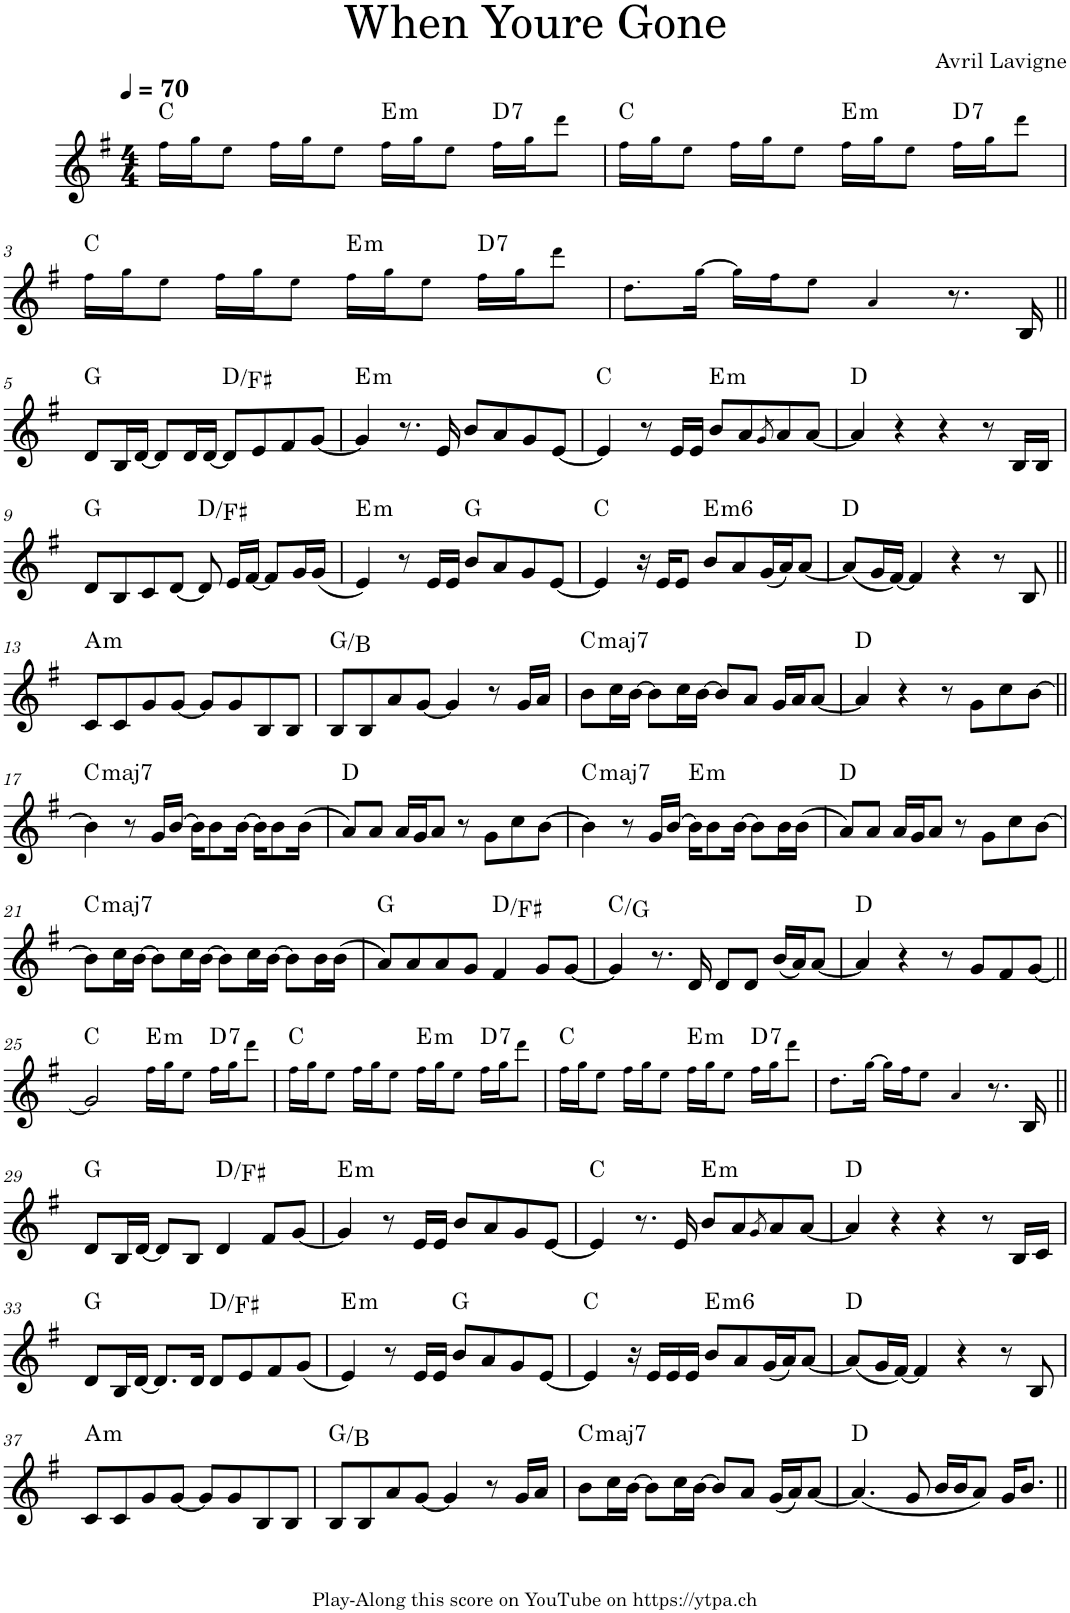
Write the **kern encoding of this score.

**kern	**harte
*part1	*part1
*staff1	*
*I"Piano	*
*I'Pno.	*
*clefG2	*
*k[f#]	*
*M4/4	*
*MM70	*
=1	=1
16ff#!\LL	C:maj
16gg!\J	.
8ee!\J	.
16ff#!\LL	.
16gg!\J	.
8ee!\J	.
!	!LO:H:kt=m
16ff#!\LL	E:min
16gg!\J	.
8ee!\J	.
!	!LO:H:kt=7
16ff#!\LL	D:7
16gg!\J	.
8ddd!\J	.
=2	=2
16ff#!\LL	C:maj
16gg!\J	.
8ee!\J	.
16ff#!\LL	.
16gg!\J	.
8ee!\J	.
!	!LO:H:kt=m
16ff#!\LL	E:min
16gg!\J	.
8ee!\J	.
!	!LO:H:kt=7
16ff#!\LL	D:7
16gg!\J	.
8ddd!\J	.
!!LO:LB:g=z
=3	=3
16ff#!\LL	C:maj
16gg!\J	.
8ee!\J	.
16ff#!\LL	.
16gg!\J	.
8ee!\J	.
!	!LO:H:kt=m
16ff#!\LL	E:min
16gg!\J	.
8ee!\J	.
!	!LO:H:kt=7
16ff#!\LL	D:7
16gg!\J	.
8ddd!\J	.
=4	=4
8.dd!\L	.
[16gg!\Jk	.
16gg!\LL]	.
16ff#!\J	.
8ee!\J	.
4a!/	.
8.r	.
16B/	.
!!LO:LB:g=z
=5||	=5||
8d/L	G:maj
16B/L	.
[16d/JJ	.
8d/L]	.
16d/L	.
[16d/JJ	.
8d/L]	D:maj/3
8e/	.
8f#/	.
[8g/J	.
=6	=6
!	!LO:H:kt=m
4g/]	E:min
8.r	.
16e/	.
8b/L	.
8a/	.
8g/	.
[8e/J	.
=7	=7
4e/]	C:maj
8r	.
16e/LL	.
16e/JJ	.
!	!LO:H:kt=m
8b/L	E:min
8a/	.
8qg/	.
8a/	.
[8a/J	.
=8	=8
4a/]	D:maj
4r	.
4r	.
8r	.
16B/LL	.
16B/JJ	.
!!LO:LB:g=z
=9	=9
8d/L	G:maj
8B/	.
8c/	.
[8d/J	.
8d/]	D:maj/3
16e/LL	.
[16f#/JJ	.
8f#/L]	.
16g/L	.
(16g/JJ	.
=10	=10
!	!LO:H:kt=m
4e/)	E:min
8r	.
16e/LL	.
16e/JJ	.
8b/L	G:maj
8a/	.
8g/	.
[8e/J	.
=11	=11
4e/]	C:maj
16r	.
16e/KL	.
8e/J	.
!	!LO:H:kt=m6
8b/L	E:min6
8a/	.
(16g/L	.
16a/J)	.
[8a/J	.
=12	=12
(8a/L]	D:maj
16g/L	.
[16f#/JJ)	.
4f#/]	.
4r	.
8r	.
8B/	.
!!LO:LB:g=z
=13||	=13||
!	!LO:H:kt=m
8c/L	A:min
8c/	.
8g/	.
[8g/J	.
8g/L]	.
8g/	.
8B/	.
8B/J	.
=14	=14
8B/L	G:maj/3
8B/	.
8a/	.
[8g/J	.
4g/]	.
8r	.
16g/LL	.
16a/JJ	.
=15	=15
!	!LO:H:kt=maj7
8b\L	C:maj7
16cc\L	.
[16b\JJ	.
8b\L]	.
16cc\L	.
[16b\JJ	.
8b/L]	.
8a/J	.
16g/LL	.
16a/J	.
[8a/J	.
=16	=16
4a/]	D:maj
4r	.
8r	.
8g\L	.
8cc\	.
[8b\J	.
!!LO:LB:g=z
=17||	=17||
!	!LO:H:kt=maj7
4b\]	C:maj7
8r	.
16g/LL	.
[16b/JJ	.
16b\KL]	.
8b\	.
[16b\Jk	.
16b\KL]	.
8b\	.
(16b\Jk	.
=18	=18
8a/L)	D:maj
8a/J	.
16a/LL	.
16g/J	.
8a/J	.
8r	.
8g\L	.
8cc\	.
[8b\J	.
=19	=19
!	!LO:H:kt=maj7
4b\]	C:maj7
8r	.
16g/LL	.
[16b/JJ	.
!	!LO:H:kt=m
16b\KL]	E:min
8b\	.
[16b\Jk	.
8b\L]	.
16b\L	.
(16b\JJ	.
=20	=20
8a/L)	D:maj
8a/J	.
16a/LL	.
16g/J	.
8a/J	.
8r	.
8g\L	.
8cc\	.
[8b\J	.
!!LO:LB:g=z
=21	=21
!	!LO:H:kt=maj7
8b\L]	C:maj7
16cc\L	.
[16b\JJ	.
8b\L]	.
16cc\L	.
[16b\JJ	.
8b\L]	.
16cc\L	.
[16b\JJ	.
8b\L]	.
16b\L	.
(16b\JJ	.
=22	=22
8a/L)	G:maj
8a/	.
8a/	.
8g/J	.
4f#/	D:maj/3
8g/L	.
[8g/J	.
=23	=23
4g/]	C:maj/5
8.r	.
16d/	.
8d/L	.
8d/J	.
(16b/LL	.
16a/J)	.
[8a/J	.
=24	=24
4a/]	D:maj
4r	.
8r	.
8g/L	.
8f#/	.
[8g/J	.
!!LO:LB:g=z
=25||	=25||
2g/]	C:maj
!	!LO:H:kt=m
16ff#!\LL	E:min
16gg!\J	.
8ee!\J	.
!	!LO:H:kt=7
16ff#!\LL	D:7
16gg!\J	.
8ddd!\J	.
=26	=26
16ff#!\LL	C:maj
16gg!\J	.
8ee!\J	.
16ff#!\LL	.
16gg!\J	.
8ee!\J	.
!	!LO:H:kt=m
16ff#!\LL	E:min
16gg!\J	.
8ee!\J	.
!	!LO:H:kt=7
16ff#!\LL	D:7
16gg!\J	.
8ddd!\J	.
=27	=27
16ff#!\LL	C:maj
16gg!\J	.
8ee!\J	.
16ff#!\LL	.
16gg!\J	.
8ee!\J	.
!	!LO:H:kt=m
16ff#!\LL	E:min
16gg!\J	.
8ee!\J	.
!	!LO:H:kt=7
16ff#!\LL	D:7
16gg!\J	.
8ddd!\J	.
=28	=28
8.dd!\L	.
[16gg!\Jk	.
16gg!\LL]	.
16ff#!\J	.
8ee!\J	.
4a!/	.
8.r	.
16B/	.
!!LO:LB:g=z
=29||	=29||
8d/L	G:maj
16B/L	.
[16d/JJ	.
8d/L]	.
8B/J	.
4d/	D:maj/3
8f#/L	.
[8g/J	.
=30	=30
!	!LO:H:kt=m
4g/]	E:min
8r	.
16e/LL	.
16e/JJ	.
8b/L	.
8a/	.
8g/	.
[8e/J	.
=31	=31
4e/]	C:maj
8.r	.
16e/	.
!	!LO:H:kt=m
8b/L	E:min
8a/	.
8qg/	.
8a/	.
[8a/J	.
=32	=32
4a/]	D:maj
4r	.
4r	.
8r	.
16B/LL	.
16c/JJ	.
!!LO:LB:g=z
=33	=33
8d/L	G:maj
16B/L	.
[16d/JJ	.
8.d/L]	.
16d/Jk	.
8d/L	D:maj/3
8e/	.
8f#/	.
(8g/J	.
=34	=34
!	!LO:H:kt=m
4e/)	E:min
8r	.
16e/LL	.
16e/JJ	.
8b/L	G:maj
8a/	.
8g/	.
[8e/J	.
=35	=35
4e/]	C:maj
16r	.
16e/LL	.
16e/	.
16e/JJ	.
!	!LO:H:kt=m6
8b/L	E:min6
8a/	.
(16g/L	.
16a/J)	.
[8a/J	.
=36	=36
(8a/L]	D:maj
16g/L	.
[16f#/JJ)	.
4f#/]	.
4r	.
8r	.
8B/	.
!!LO:LB:g=z
=37	=37
!	!LO:H:kt=m
8c/L	A:min
8c/	.
8g/	.
[8g/J	.
8g/L]	.
8g/	.
8B/	.
8B/J	.
=38	=38
8B/L	G:maj/3
8B/	.
8a/	.
[8g/J	.
4g/]	.
8r	.
16g/LL	.
16a/JJ	.
=39	=39
!	!LO:H:kt=maj7
8b\L	C:maj7
16cc\L	.
[16b\JJ	.
8b\L]	.
16cc\L	.
[16b\JJ	.
8b/L]	.
8a/J	.
(16g/LL	.
16a/J)	.
[8a/J	.
=40	=40
(4.a/]	D:maj
8g/	.
16b/LL	.
16b/J	.
8a/J)	.
16g/KL	.
8.b/J	.
=||	=||
*-	*-
